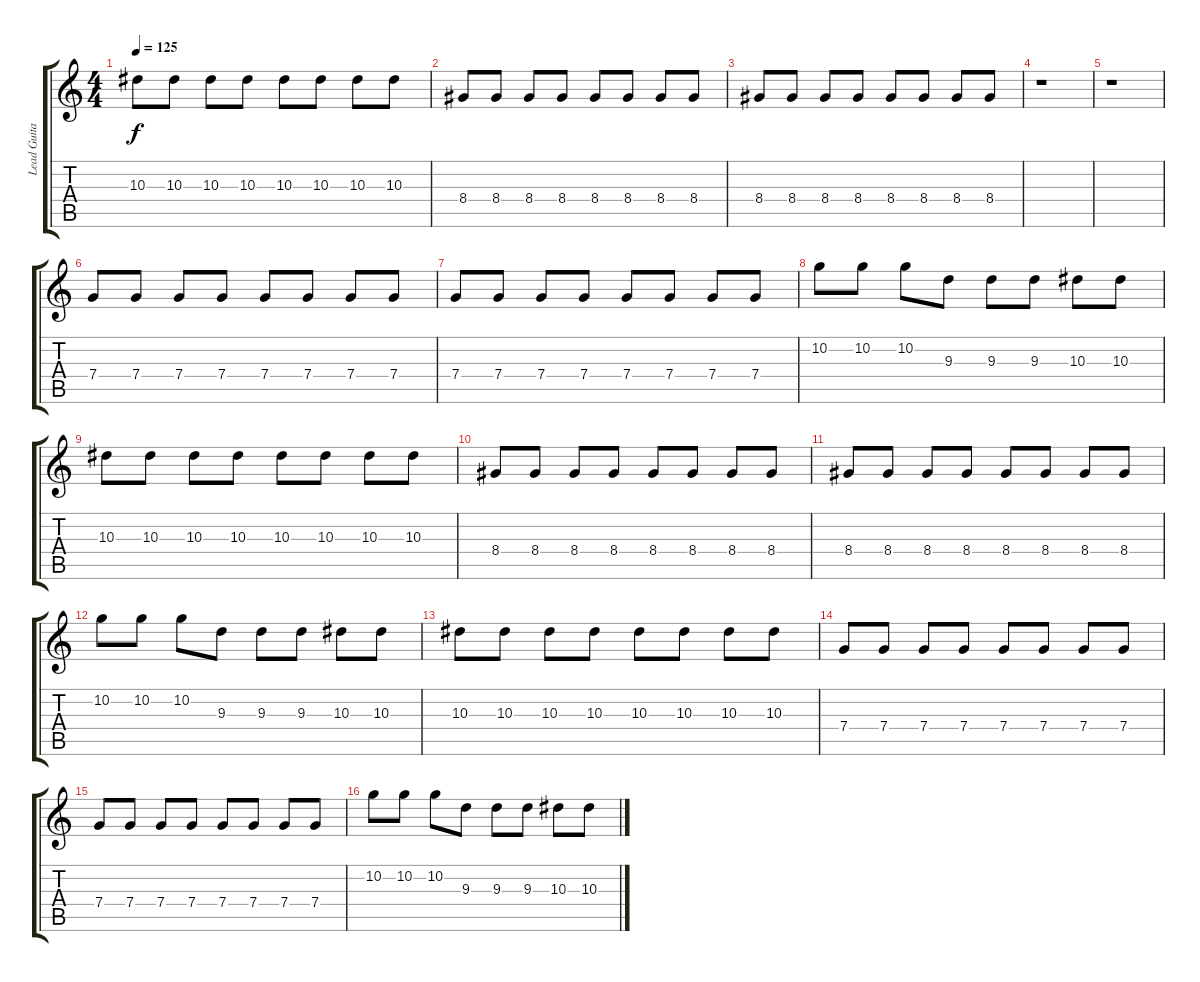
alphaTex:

\track ("Lead Guitar" "Lead Guita") {instrument distortionguitar}
\staff {score tabs}
\tuning (D4 A3 F3 C3 G2 D2) {hide}
\ts (4 4)
\tempo 125
\clef g2
\ks c
10.3.8{dy f} 10.3.8 10.3.8 10.3.8 10.3.8 10.3.8 10.3.8 10.3.8 |
8.4.8 8.4.8 8.4.8 8.4.8 8.4.8 8.4.8 8.4.8 8.4.8 |
8.4.8 8.4.8 8.4.8 8.4.8 8.4.8 8.4.8 8.4.8 8.4.8 |
r.1 |
r.1 |
7.4.8 7.4.8 7.4.8 7.4.8 7.4.8 7.4.8 7.4.8 7.4.8 |
7.4.8 7.4.8 7.4.8 7.4.8 7.4.8 7.4.8 7.4.8 7.4.8 |
10.2.8 10.2.8 10.2.8 9.3.8 9.3.8 9.3.8 10.3.8 10.3.8 |
10.3.8 10.3.8 10.3.8 10.3.8 10.3.8 10.3.8 10.3.8 10.3.8 |
8.4.8 8.4.8 8.4.8 8.4.8 8.4.8 8.4.8 8.4.8 8.4.8 |
8.4.8 8.4.8 8.4.8 8.4.8 8.4.8 8.4.8 8.4.8 8.4.8 |
10.2.8 10.2.8 10.2.8 9.3.8 9.3.8 9.3.8 10.3.8 10.3.8 |
10.3.8 10.3.8 10.3.8 10.3.8 10.3.8 10.3.8 10.3.8 10.3.8 |
7.4.8 7.4.8 7.4.8 7.4.8 7.4.8 7.4.8 7.4.8 7.4.8 |
7.4.8 7.4.8 7.4.8 7.4.8 7.4.8 7.4.8 7.4.8 7.4.8 |
10.2.8 10.2.8 10.2.8 9.3.8 9.3.8 9.3.8 10.3.8 10.3.8
